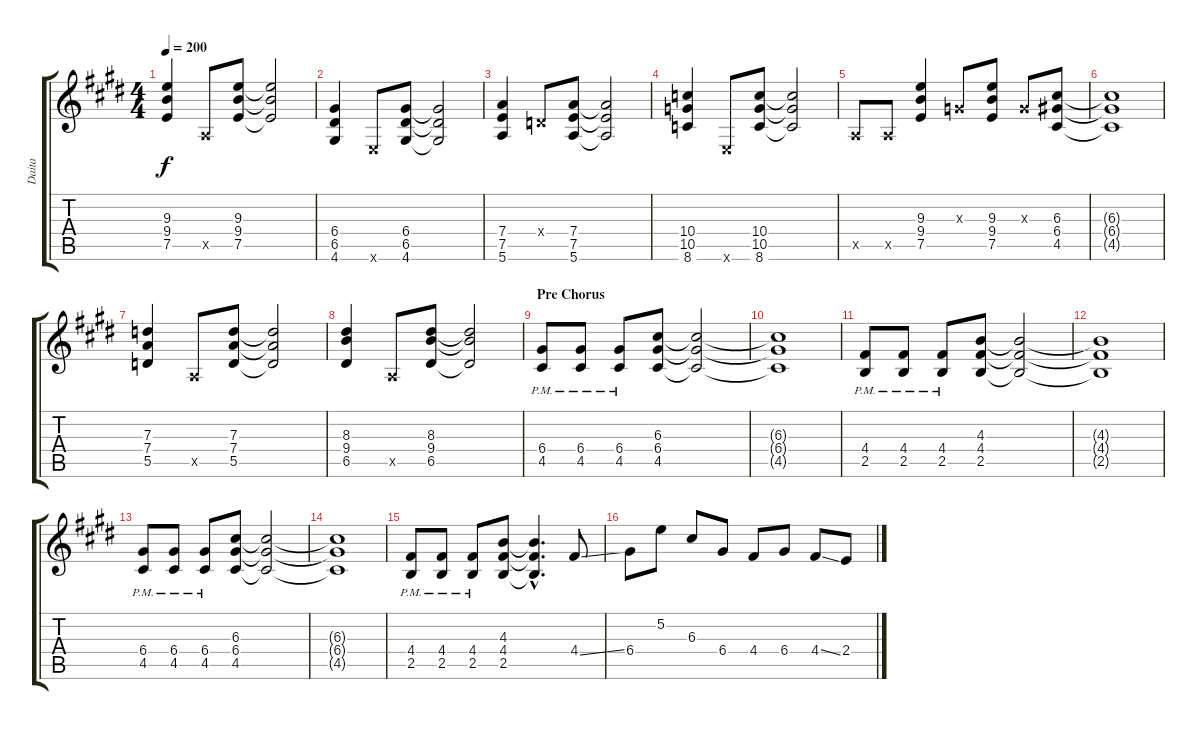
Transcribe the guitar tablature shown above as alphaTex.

\track ("Daita" "Daita") {instrument overdrivenguitar}
\staff {score tabs}
\tuning (E4 B3 G3 D3 A2 E2) {hide}
\ts (4 4)
\tempo 200
\clef g2
\ks e
(9.3 9.4 7.5).4{dy f} 0.5{x}.8 (9.3 9.4 7.5).8 (9.3{t} 9.4{t} 7.5{t}).2 |
(6.4 6.5 4.6).4 0.6{x}.8 (6.4 6.5 4.6).8 (6.4{t} 6.5{t} 4.6{t}).2 |
(7.4 7.5 5.6).4 0.4{x}.8 (7.4 7.5 5.6).8 (7.4{t} 7.5{t} 5.6{t}).2 |
(10.4 10.5 8.6).4 0.6{x}.8 (10.4 10.5 8.6).8 (10.4{t} 10.5{t} 8.6{t}).2 |
0.5{x}.8 0.5{x}.8 (9.3 9.4 7.5).4 0.3{x}.8 (9.3 9.4 7.5).8 0.3{x}.8 (6.3 6.4 4.5).8 |
(6.3{t} 6.4{t} 4.5{t}).1 |
(7.3 7.4 5.5).4 0.5{x}.8 (7.3 7.4 5.5).8 (7.3{t} 7.4{t} 5.5{t}).2 |
(8.3 9.4 6.5).4 0.5{x}.8 (8.3 9.4 6.5).8 (8.3{t} 9.4{t} 6.5{t}).2 |
\section ("" "Pre Chorus")
(6.4{pm} 4.5{pm}).8 (6.4{pm} 4.5{pm}).8 (6.4{pm} 4.5{pm}).8 (6.3 6.4 4.5).8 (6.3{t} 6.4{t} 4.5{t}).2 |
(6.3{t} 6.4{t} 4.5{t}).1 |
(4.4{pm} 2.5{pm}).8 (4.4{pm} 2.5{pm}).8 (4.4{pm} 2.5{pm}).8 (4.3 4.4 2.5).8 (4.3{t} 4.4{t} 2.5{t}).2 |
(4.3{t} 4.4{t} 2.5{t}).1 |
(6.4{pm} 4.5{pm}).8 (6.4{pm} 4.5{pm}).8 (6.4{pm} 4.5{pm}).8 (6.3 6.4 4.5).8 (6.3{t} 6.4{t} 4.5{t}).2 |
(6.3{t} 6.4{t} 4.5{t}).1 |
(4.4{pm} 2.5{pm}).8 (4.4{pm} 2.5{pm}).8 (4.4{pm} 2.5{pm}).8 (4.3 4.4 2.5).8 (4.3{hac t} 4.4{hac t} 2.5{hac t}).4{d} 4.4{ss}.8 |
6.4.8 5.2.8 6.3.8 6.4.8 4.4.8 6.4.8 4.4{ss}.8 2.4.8
